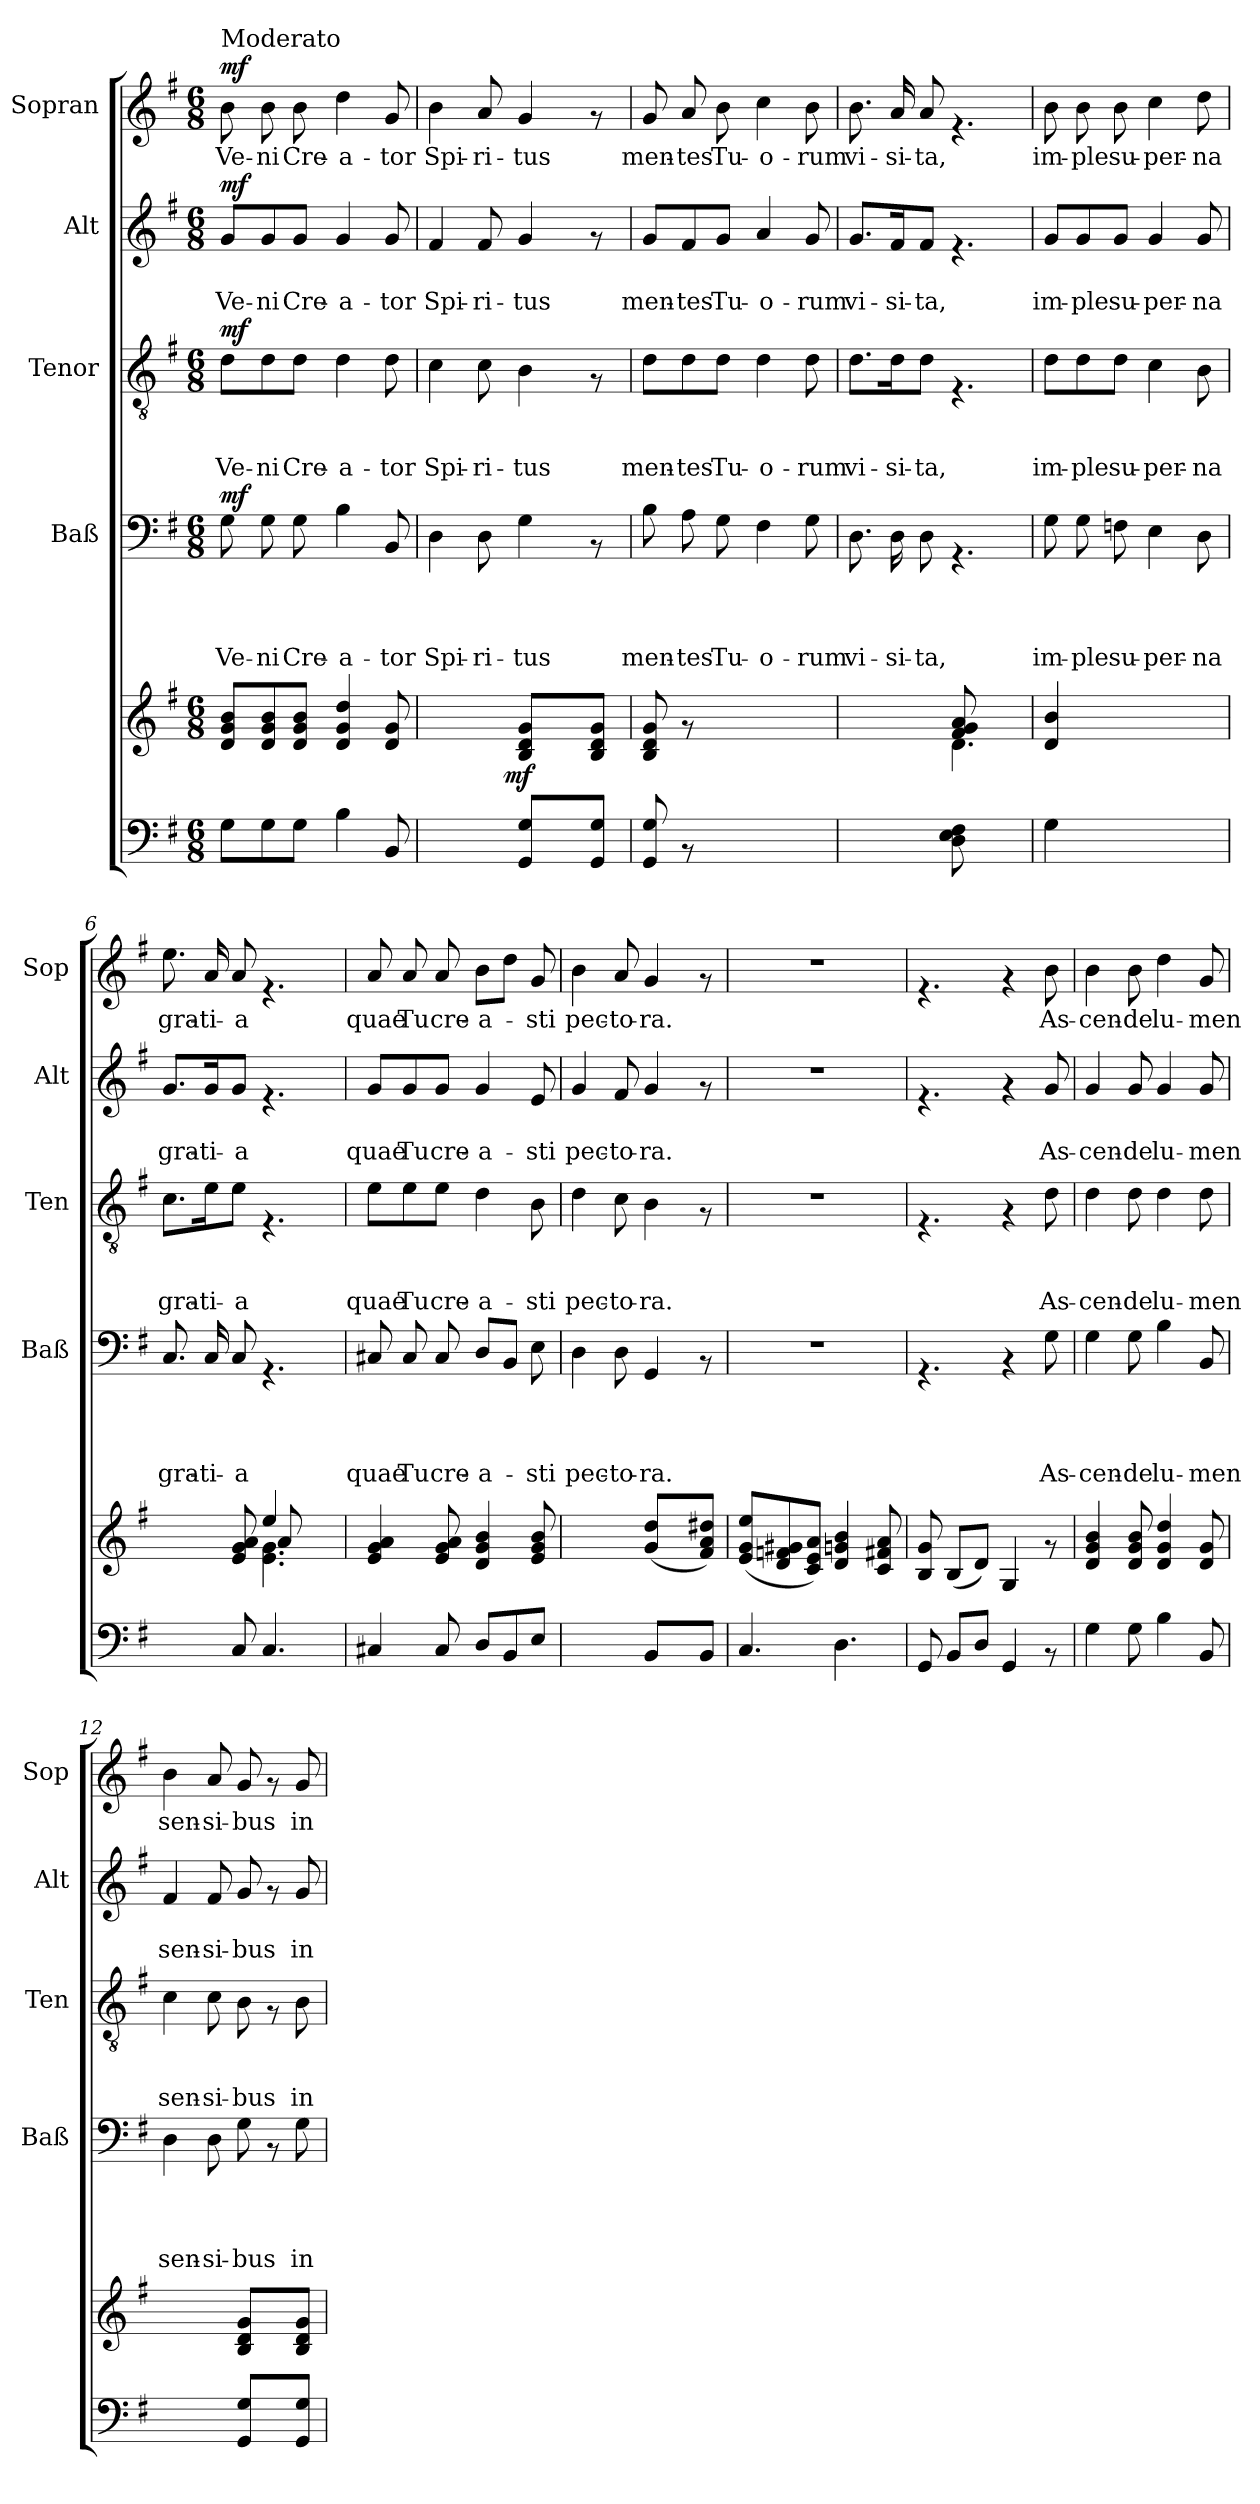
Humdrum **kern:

**kern	**kern	**dynam	**kern	**text	**text	**text	**text	**dynam	**kern	**text	**text	**text	**dynam	**kern	**text	**text	**dynam	**kern	**text	**dynam
*part5	*part5	*part5	*part4	*part4	*part4	*part4	*part4	*part4	*part3	*part3	*part3	*part3	*part3	*part2	*part2	*part2	*part2	*part1	*part1	*part1
*staff6	*staff5	*staff5/6	*staff4	*staff4	*staff4	*staff4	*staff4	*staff4	*staff3	*staff3	*staff3	*staff3	*staff3	*staff2	*staff2	*staff2	*staff2	*staff1	*staff1	*staff1
*	*	*	*I"Baß	*	*	*	*	*	*I"Tenor	*	*	*	*	*I"Alt	*	*	*	*I"Sopran	*	*
*	*	*	*I'Baß	*	*	*	*	*	*I'Ten	*	*	*	*	*I'Alt	*	*	*	*I'Sop	*	*
*clefF4	*clefG2	*	*clefF4	*	*	*	*	*	*clefGv2	*	*	*	*	*clefG2	*	*	*	*clefG2	*	*
*k[f#]	*k[f#]	*	*k[f#]	*	*	*	*	*	*k[f#]	*	*	*	*	*k[f#]	*	*	*	*k[f#]	*	*
*G:	*G:	*	*G:	*	*	*	*	*	*G:	*	*	*	*	*G:	*	*	*	*G:	*	*
*M6/8	*M6/8	*	*M6/8	*	*	*	*	*	*M6/8	*	*	*	*	*M6/8	*	*	*	*M6/8	*	*
=1	=1	=1	=1	=1	=1	=1	=1	=1	=1	=1	=1	=1	=1	=1	=1	=1	=1	=1	=1	=1
!	!	!	!	!	!	!	!	!	!	!	!	!	!	!	!	!	!	!LO:TX:a:t=Moderato	!	!
!	!	!	!	!	!	!	!LO:LY:b	!LO:DY:a	!	!	!	!LO:LY:b	!LO:DY:a	!	!	!LO:LY:b	!LO:DY:a	!	!LO:LY:b	!LO:DY:a
8G\L	8d/ 8g/ 8b/L	.	8G\	.	.	.	Ve-	mf	8d\L	.	.	Ve-	mf	8g/L	.	Ve-	mf	8b\	Ve-	mf
!	!	!	!	!	!	!	!LO:LY:b	!	!	!	!	!LO:LY:b	!	!	!	!LO:LY:b	!	!	!LO:LY:b	!
8G\	8d/ 8g/ 8b/	.	8G\	.	.	.	-ni	.	8d\	.	.	-ni	.	8g/	.	-ni	.	8b\	-ni	.
!	!	!	!	!	!	!	!LO:LY:b	!	!	!	!	!LO:LY:b	!	!	!	!LO:LY:b	!	!	!LO:LY:b	!
8G\J	8d/ 8g/ 8b/J	.	8G\	.	.	.	Cre-	.	8d\J	.	.	Cre-	.	8g/J	.	Cre-	.	8b\	Cre-	.
!	!	!	!	!	!	!	!LO:LY:b	!	!	!	!	!LO:LY:b	!	!	!	!LO:LY:b	!	!	!LO:LY:b	!
4B\	4d/ 4g/ 4dd/	.	4B\	.	.	.	-a-	.	4d\	.	.	-a-	.	4g/	.	-a-	.	4dd\	-a-	.
!	!	!	!	!	!	!	!LO:LY:b	!	!	!	!	!LO:LY:b	!	!	!	!LO:LY:b	!	!	!LO:LY:b	!
8BB/	8d/ 8g/	.	8BB/	.	.	.	-tor	.	8d\	.	.	-tor	.	8g/	.	-tor	.	8g/	-tor	.
=2	=2	=2	=2	=2	=2	=2	=2	=2	=2	=2	=2	=2	=2	=2	=2	=2	=2	=2	=2	=2
!	!	!	!	!	!	!	!LO:LY:b	!	!	!	!	!LO:LY:b	!	!	!	!LO:LY:b	!	!	!LO:LY:b	!
*	*^	*	*	*	*	*	*	*	*	*	*	*	*	*	*	*	*	*	*	*
4.ryy	4.ryy	4ryy	.	4D\	.	.	.	Spi-	.	4c\	.	.	Spi-	.	4f#/	.	Spi-	.	4b\	Spi-	.
!	!	!	!	!	!	!	!	!LO:LY:b	!	!	!	!	!LO:LY:b	!	!	!	!LO:LY:b	!	!	!LO:LY:b	!
.	.	16.ryy	.	8D\	.	.	.	-ri-	.	8c\	.	.	-ri-	.	8f#/	.	-ri-	.	8a/	-ri-	.
!	!	!	!LO:DY:b	!	!	!	!	!	!	!	!	!	!	!	!	!	!	!	!	!	!
.	.	4ryy	mf	.	.	.	.	.	.	.	.	.	.	.	.	.	.	.	.	.	.
!	!	!	!	!	!	!	!	!LO:LY:b	!	!	!	!	!LO:LY:b	!	!	!	!LO:LY:b	!	!	!LO:LY:b	!
8GG/ 8G/L	8B/ 8d/ 8g/L	.	.	4G\	.	.	.	-tus	.	4B\	.	.	-tus	.	4g/	.	-tus	.	4g/	-tus	.
8ryy	8ryy	.	.	.	.	.	.	.	.	.	.	.	.	.	.	.	.	.	.	.	.
.	.	8ryy	.	.	.	.	.	.	.	.	.	.	.	.	.	.	.	.	.	.	.
8GG/ 8G/J	8B/ 8d/ 8g/J	.	.	8rAA	.	.	.	.	.	8rF	.	.	.	.	8rf	.	.	.	8rf	.	.
.	.	32ryy	.	.	.	.	.	.	.	.	.	.	.	.	.	.	.	.	.	.	.
=3	=3	=3	=3	=3	=3	=3	=3	=3	=3	=3	=3	=3	=3	=3	=3	=3	=3	=3	=3	=3	=3
!	!	!	!	!	!	!	!	!LO:LY:b	!	!	!	!	!LO:LY:b	!	!	!	!LO:LY:b	!	!	!LO:LY:b	!
*	*v	*v	*	*	*	*	*	*	*	*	*	*	*	*	*	*	*	*	*	*	*
8GG/ 8G/	8B/ 8d/ 8g/	.	8B\	.	.	.	men-	.	8d\L	.	.	men-	.	8g/L	.	men-	.	8g/	men-	.
!	!	!	!	!	!	!	!LO:LY:b	!	!	!	!	!LO:LY:b	!	!	!	!LO:LY:b	!	!	!LO:LY:b	!
8rAA	8rf	.	8A\	.	.	.	-tes	.	8d\	.	.	-tes	.	8f#/	.	-tes	.	8a/	-tes	.
!	!	!	!	!	!	!	!LO:LY:b	!	!	!	!	!LO:LY:b	!	!	!	!LO:LY:b	!	!	!LO:LY:b	!
2ryy	2ryy	.	8G\	.	.	.	Tu-	.	8d\J	.	.	Tu-	.	8g/J	.	Tu-	.	8b\	Tu-	.
!	!	!	!	!	!	!	!LO:LY:b	!	!	!	!	!LO:LY:b	!	!	!	!LO:LY:b	!	!	!LO:LY:b	!
.	.	.	4F#\	.	.	.	-o-	.	4d\	.	.	-o-	.	4a/	.	-o-	.	4cc\	-o-	.
!	!	!	!	!	!	!	!LO:LY:b	!	!	!	!	!LO:LY:b	!	!	!	!LO:LY:b	!	!	!LO:LY:b	!
.	.	.	8G\	.	.	.	-rum	.	8d\	.	.	-rum	.	8g/	.	-rum	.	8b\	-rum	.
=4	=4	=4	=4	=4	=4	=4	=4	=4	=4	=4	=4	=4	=4	=4	=4	=4	=4	=4	=4	=4
*	*^	*	*	*	*	*	*	*	*	*	*	*	*	*	*	*	*	*	*	*
!	!	!	!	!	!	!	!	!LO:LY:b	!	!	!	!	!LO:LY:b	!	!	!	!LO:LY:b	!	!	!LO:LY:b	!
4.ryy	4.ryy	4.ryy	.	8.D\	.	.	.	vi-	.	8.d\L	.	.	vi-	.	8.g/L	.	vi-	.	8.b\	vi-	.
!	!	!	!	!	!	!	!	!LO:LY:b	!	!	!	!	!LO:LY:b	!	!	!	!LO:LY:b	!	!	!LO:LY:b	!
.	.	.	.	16D\	.	.	.	-si-	.	16d\K	.	.	-si-	.	16f#/K	.	-si-	.	16a/	-si-	.
!	!	!	!	!	!	!	!	!LO:LY:b	!	!	!	!	!LO:LY:b	!	!	!	!LO:LY:b	!	!	!LO:LY:b	!
.	.	.	.	8D\	.	.	.	-ta,	.	8d\J	.	.	-ta,	.	8f#/J	.	-ta,	.	8a/	-ta,	.
8D\ 8E\ 8F#\	(<8f#/ 8g/ 8a/	4.d\	.	4.rAA	.	.	.	.	.	4.rF	.	.	.	.	4.rf	.	.	.	4.rf	.	.
4ryy	4ryy	.	.	.	.	.	.	.	.	.	.	.	.	.	.	.	.	.	.	.	.
*	*v	*v	*	*	*	*	*	*	*	*	*	*	*	*	*	*	*	*	*	*	*
!!LO:PB:g=z
=5	=5	=5	=5	=5	=5	=5	=5	=5	=5	=5	=5	=5	=5	=5	=5	=5	=5	=5	=5	=5
!	!	!	!	!	!	!	!LO:LY:b	!	!	!	!	!LO:LY:b	!	!	!	!LO:LY:b	!	!	!LO:LY:b	!
4G\	4d/ 4b/	.	8G\	.	.	.	im-	.	8d\L	.	.	im-	.	8g/L	.	im-	.	8b\	im-	.
!	!	!	!	!	!	!	!LO:LY:b	!	!	!	!	!LO:LY:b	!	!	!	!LO:LY:b	!	!	!LO:LY:b	!
.	.	.	8G\	.	.	.	-ple	.	8d\	.	.	-ple	.	8g/	.	-ple	.	8b\	-ple	.
!	!	!	!	!	!	!	!LO:LY:b	!	!	!	!	!LO:LY:b	!	!	!	!LO:LY:b	!	!	!LO:LY:b	!
2ryy	2ryy	.	8Fn\	.	.	.	su-	.	8d\J	.	.	su-	.	8g/J	.	su-	.	8b\	su-	.
!	!	!	!	!	!	!	!LO:LY:b	!	!	!	!	!LO:LY:b	!	!	!	!LO:LY:b	!	!	!LO:LY:b	!
.	.	.	4E\	.	.	.	-per-	.	4c\	.	.	-per-	.	4g/	.	-per-	.	4cc\	-per-	.
!	!	!	!	!	!	!	!LO:LY:b	!	!	!	!	!LO:LY:b	!	!	!	!LO:LY:b	!	!	!LO:LY:b	!
.	.	.	8D\	.	.	.	-na	.	8B\	.	.	-na	.	8g/	.	-na	.	8dd\	-na	.
=6	=6	=6	=6	=6	=6	=6	=6	=6	=6	=6	=6	=6	=6	=6	=6	=6	=6	=6	=6	=6
*	*^	*	*	*	*	*	*	*	*	*	*	*	*	*	*	*	*	*	*	*
*	*	*^	*	*	*	*	*	*	*	*	*	*	*	*	*	*	*	*	*	*	*
!	!	!	!	!	!	!	!	!	!LO:LY:b	!	!	!	!	!LO:LY:b	!	!	!	!LO:LY:b	!	!	!LO:LY:b	!
4ryy	4ryy	4.ryy	4.ryy	.	8.C/	.	.	.	gra-	.	8.c\L	.	.	gra-	.	8.g/L	.	gra-	.	8.ee\	gra-	.
!	!	!	!	!	!	!	!	!	!LO:LY:b	!	!	!	!	!LO:LY:b	!	!	!	!LO:LY:b	!	!	!LO:LY:b	!
.	.	.	.	.	16C/	.	.	.	-ti-	.	16e\K	.	.	-ti-	.	16g/K	.	-ti-	.	16a/	-ti-	.
!	!	!	!	!	!	!	!	!	!LO:LY:b	!	!	!	!	!LO:LY:b	!	!	!	!LO:LY:b	!	!	!LO:LY:b	!
8C/	8e/ 8g/ 8a/	.	.	.	8C/	.	.	.	-a	.	8e\J	.	.	-a	.	8g/J	.	-a	.	8a/	-a	.
4.C/	4ee/	8a/	4.e\ 4.g\	.	4.rAA	.	.	.	.	.	4.rF	.	.	.	.	4.rf	.	.	.	4.rf	.	.
.	.	4ryy	.	.	.	.	.	.	.	.	.	.	.	.	.	.	.	.	.	.	.	.
.	8ryy	.	.	.	.	.	.	.	.	.	.	.	.	.	.	.	.	.	.	.	.	.
*	*v	*v	*v	*	*	*	*	*	*	*	*	*	*	*	*	*	*	*	*	*	*	*
=7	=7	=7	=7	=7	=7	=7	=7	=7	=7	=7	=7	=7	=7	=7	=7	=7	=7	=7	=7	=7
!	!	!	!	!	!	!	!LO:LY:b	!	!	!	!	!LO:LY:b	!	!	!	!LO:LY:b	!	!	!LO:LY:b	!
4C#X/	4e/ 4g/ 4a/	.	8C#X/	.	.	.	quae	.	8e\L	.	.	quae	.	8g/L	.	quae	.	8a/	quae	.
!	!	!	!	!	!	!	!LO:LY:b	!	!	!	!	!LO:LY:b	!	!	!	!LO:LY:b	!	!	!LO:LY:b	!
.	.	.	8C#/	.	.	.	Tu	.	8e\	.	.	Tu	.	8g/	.	Tu	.	8a/	Tu	.
!	!	!	!	!	!	!	!LO:LY:b	!	!	!	!	!LO:LY:b	!	!	!	!LO:LY:b	!	!	!LO:LY:b	!
8C#/	8e/ 8g/ 8a/	.	8C#/	.	.	.	cre-	.	8e\J	.	.	cre-	.	8g/J	.	cre-	.	8a/	cre-	.
!	!	!	!	!	!	!	!LO:LY:b	!	!	!	!	!LO:LY:b	!	!	!	!LO:LY:b	!	!	!LO:LY:b	!
8D/L	4d/ 4g/ 4b/	.	8D/L	.	.	.	-a-	.	4d\	.	.	-a-	.	4g/	.	-a-	.	8b\L	-a-	.
8BB/	.	.	8BB/J	.	.	.	.	.	.	.	.	.	.	.	.	.	.	8dd\J	.	.
!	!	!	!	!	!	!	!LO:LY:b	!	!	!	!	!LO:LY:b	!	!	!	!LO:LY:b	!	!	!LO:LY:b	!
8E/J	8e/ 8g/ 8b/	.	8E\	.	.	.	-sti	.	8B\	.	.	-sti	.	8e/	.	-sti	.	8g/	-sti	.
=8	=8	=8	=8	=8	=8	=8	=8	=8	=8	=8	=8	=8	=8	=8	=8	=8	=8	=8	=8	=8
!	!	!	!	!	!	!	!LO:LY:b	!	!	!	!	!LO:LY:b	!	!	!	!LO:LY:b	!	!	!LO:LY:b	!
4.ryy	4.ryy	.	4D\	.	.	.	pec-	.	4d\	.	.	pec-	.	4g/	.	pec-	.	4b\	pec-	.
!	!	!	!	!	!	!	!LO:LY:b	!	!	!	!	!LO:LY:b	!	!	!	!LO:LY:b	!	!	!LO:LY:b	!
.	.	.	8D\	.	.	.	-to-	.	8c\	.	.	-to-	.	8f#/	.	-to-	.	8a/	-to-	.
!	!	!	!	!	!	!	!LO:LY:b	!	!	!	!	!LO:LY:b	!	!	!	!LO:LY:b	!	!	!LO:LY:b	!
8BB/L	(<8g/ 8dd/L	.	4GG/	.	.	.	-ra.	.	4B\	.	.	-ra.	.	4g/	.	-ra.	.	4g/	-ra.	.
8ryy	8ryy	.	.	.	.	.	.	.	.	.	.	.	.	.	.	.	.	.	.	.
8BB/J	8f#/ 8a/ 8dd#X/J)	.	8rAA	.	.	.	.	.	8rF	.	.	.	.	8rf	.	.	.	8rf	.	.
!!LO:PB:g=z
=9	=9	=9	=9	=9	=9	=9	=9	=9	=9	=9	=9	=9	=9	=9	=9	=9	=9	=9	=9	=9
4.C/	(<8e/ 8g/ 8ee/L	.	2.r	.	.	.	.	.	2.r	.	.	.	.	2.r	.	.	.	2.r	.	.
.	8d/ 8fn/ 8g#X/	.	.	.	.	.	.	.	.	.	.	.	.	.	.	.	.	.	.	.
.	8c/ 8e/ 8a/J)	.	.	.	.	.	.	.	.	.	.	.	.	.	.	.	.	.	.	.
4.D\	4d/ 4gn/ 4b/	.	.	.	.	.	.	.	.	.	.	.	.	.	.	.	.	.	.	.
.	8c/ 8f#X/ 8a/	.	.	.	.	.	.	.	.	.	.	.	.	.	.	.	.	.	.	.
=10	=10	=10	=10	=10	=10	=10	=10	=10	=10	=10	=10	=10	=10	=10	=10	=10	=10	=10	=10	=10
8GG/	8B/ 8g/	.	4.rAA	.	.	.	.	.	4.rF	.	.	.	.	4.rf	.	.	.	4.rf	.	.
8BB/L	(<8B/L	.	.	.	.	.	.	.	.	.	.	.	.	.	.	.	.	.	.	.
8D/J	8d/J)	.	.	.	.	.	.	.	.	.	.	.	.	.	.	.	.	.	.	.
4GG/	4G/	.	4rAA	.	.	.	.	.	4rF	.	.	.	.	4rf	.	.	.	4rf	.	.
!	!	!	!	!	!	!	!LO:LY:b	!	!	!	!	!LO:LY:b	!	!	!	!LO:LY:b	!	!	!LO:LY:b	!
8rAA	8rf	.	8G\	.	.	.	As-	.	8d\	.	.	As-	.	8g/	.	As-	.	8b\	As-	.
=11	=11	=11	=11	=11	=11	=11	=11	=11	=11	=11	=11	=11	=11	=11	=11	=11	=11	=11	=11	=11
!	!	!	!	!	!	!	!LO:LY:b	!	!	!	!	!LO:LY:b	!	!	!	!LO:LY:b	!	!	!LO:LY:b	!
4G\	4d/ 4g/ 4b/	.	4G\	.	.	.	-cen-	.	4d\	.	.	-cen-	.	4g/	.	-cen-	.	4b\	-cen-	.
!	!	!	!	!	!	!	!LO:LY:b	!	!	!	!	!LO:LY:b	!	!	!	!LO:LY:b	!	!	!LO:LY:b	!
8G\	8d/ 8g/ 8b/	.	8G\	.	.	.	-de	.	8d\	.	.	-de	.	8g/	.	-de	.	8b\	-de	.
!	!	!	!	!	!	!	!LO:LY:b	!	!	!	!	!LO:LY:b	!	!	!	!LO:LY:b	!	!	!LO:LY:b	!
4B\	4d/ 4g/ 4dd/	.	4B\	.	.	.	lu-	.	4d\	.	.	lu-	.	4g/	.	lu-	.	4dd\	lu-	.
!	!	!	!	!	!	!	!LO:LY:b	!	!	!	!	!LO:LY:b	!	!	!	!LO:LY:b	!	!	!LO:LY:b	!
8BB/	8d/ 8g/	.	8BB/	.	.	.	-men	.	8d\	.	.	-men	.	8g/	.	-men	.	8g/	-men	.
=12	=12	=12	=12	=12	=12	=12	=12	=12	=12	=12	=12	=12	=12	=12	=12	=12	=12	=12	=12	=12
!	!	!	!	!	!	!	!LO:LY:b	!	!	!	!	!LO:LY:b	!	!	!	!LO:LY:b	!	!	!LO:LY:b	!
4.ryy	4.ryy	.	4D\	.	.	.	sen-	.	4c\	.	.	sen-	.	4f#/	.	sen-	.	4b\	sen-	.
!	!	!	!	!	!	!	!LO:LY:b	!	!	!	!	!LO:LY:b	!	!	!	!LO:LY:b	!	!	!LO:LY:b	!
.	.	.	8D\	.	.	.	-si-	.	8c\	.	.	-si-	.	8f#/	.	-si-	.	8a/	-si-	.
!	!	!	!	!	!	!	!LO:LY:b	!	!	!	!	!LO:LY:b	!	!	!	!LO:LY:b	!	!	!LO:LY:b	!
8GG/ 8G/L	8B/ 8d/ 8g/L	.	8G\	.	.	.	-bus	.	8B\	.	.	-bus	.	8g/	.	-bus	.	8g/	-bus	.
8ryy	8ryy	.	8rAA	.	.	.	.	.	8rF	.	.	.	.	8rf	.	.	.	8rf	.	.
!	!	!	!	!	!	!	!LO:LY:b	!	!	!	!	!LO:LY:b	!	!	!	!LO:LY:b	!	!	!LO:LY:b	!
8GG/ 8G/J	8B/ 8d/ 8g/J	.	8G\	.	.	.	in-	.	8B\	.	.	in-	.	8g/	.	in-	.	8g/	in-	.
=	=	=	=	=	=	=	=	=	=	=	=	=	=	=	=	=	=	=	=	=
*-	*-	*-	*-	*-	*-	*-	*-	*-	*-	*-	*-	*-	*-	*-	*-	*-	*-	*-	*-	*-
